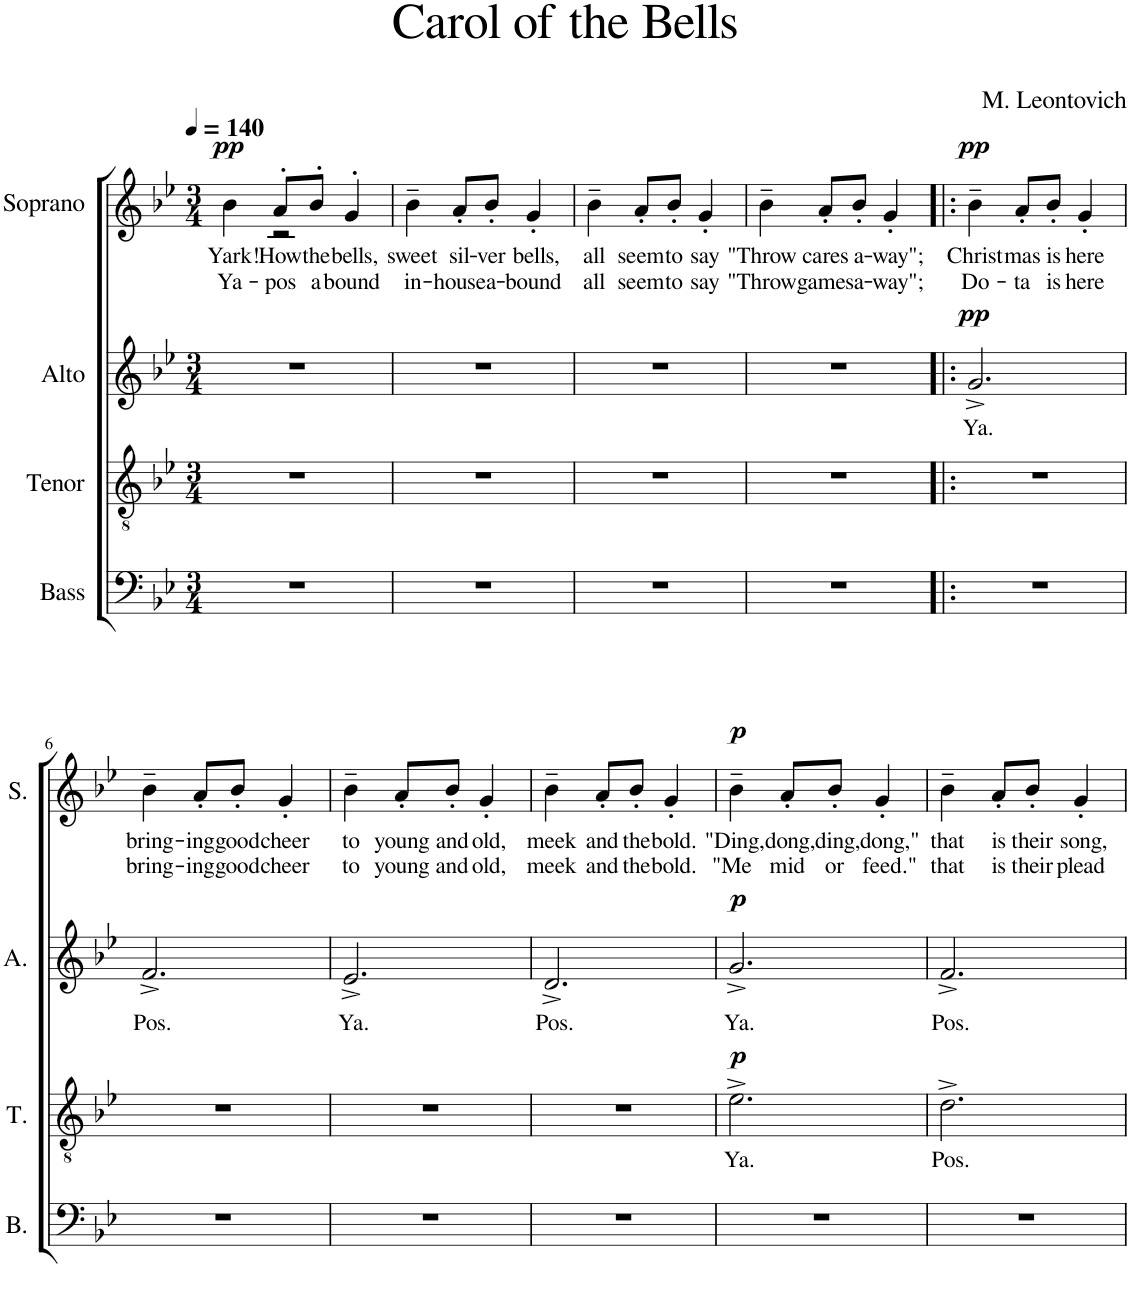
**kern	**kern	**text	**dynam	**kern	**text	**dynam	**kern	**text	**text	**dynam
*part4	*part3	*part3	*part3	*part2	*part2	*part2	*part1	*part1	*part1	*part1
*staff4	*staff3	*staff3	*staff3	*staff2	*staff2	*staff2	*staff1	*staff1	*staff1	*staff1
*I"Bass	*I"Tenor	*	*	*I"Alto	*	*	*I"Soprano	*	*	*
*I'B.	*I'T.	*	*	*I'A.	*	*	*I'S.	*	*	*
*clefF4	*clefGv2	*	*	*clefG2	*	*	*clefG2	*	*	*
*k[b-e-]	*k[b-e-]	*	*	*k[b-e-]	*	*	*k[b-e-]	*	*	*
*M3/4	*M3/4	*	*	*M3/4	*	*	*M3/4	*	*	*
*MM140	*MM140	*	*	*MM140	*	*	*MM140	*	*	*
=1	=1	=1	=1	=1	=1	=1	=1	=1	=1	=1
!	!	!	!	!	!	!	!	!LO:LY:b	!LO:LY:b	!LO:DY:a
*	*	*	*	*	*	*	*^	*	*	*
2.r	2.r	.	.	2.r	.	.	4b-\	4ryy	Yark!	Ya-	pp
!	!	!	!	!	!	!	!	!	!LO:LY:b	!LO:LY:b	!
.	.	.	.	.	.	.	8a'/L	2r	How	-pos	.
!	!	!	!	!	!	!	!	!	!LO:LY:b	!LO:LY:b	!
.	.	.	.	.	.	.	8b-'/J	.	the	a-	.
!	!	!	!	!	!	!	!	!	!LO:LY:b	!LO:LY:b	!
.	.	.	.	.	.	.	4g'/	.	bells,	-bound	.
*	*	*	*	*	*	*	*v	*v	*	*	*
=2	=2	=2	=2	=2	=2	=2	=2	=2	=2	=2
!	!	!	!	!	!	!	!	!LO:LY:b	!LO:LY:b	!
2.r	2.r	.	.	2.r	.	.	4b-~\	sweet	in-	.
!	!	!	!	!	!	!	!	!LO:LY:b	!LO:LY:b	!
.	.	.	.	.	.	.	8a'/L	sil-	-house	.
!	!	!	!	!	!	!	!	!LO:LY:b	!LO:LY:b	!
.	.	.	.	.	.	.	8b-'/J	-ver	a-	.
!	!	!	!	!	!	!	!	!LO:LY:b	!LO:LY:b	!
.	.	.	.	.	.	.	4g'/	bells,	-bound	.
=3	=3	=3	=3	=3	=3	=3	=3	=3	=3	=3
!	!	!	!	!	!	!	!	!LO:LY:b	!LO:LY:b	!
2.r	2.r	.	.	2.r	.	.	4b-~\	all	all	.
!	!	!	!	!	!	!	!	!LO:LY:b	!LO:LY:b	!
.	.	.	.	.	.	.	8a'/L	seem	seem	.
!	!	!	!	!	!	!	!	!LO:LY:b	!LO:LY:b	!
.	.	.	.	.	.	.	8b-'/J	to	to	.
!	!	!	!	!	!	!	!	!LO:LY:b	!LO:LY:b	!
.	.	.	.	.	.	.	4g'/	say	say	.
=4	=4	=4	=4	=4	=4	=4	=4	=4	=4	=4
!	!	!	!	!	!	!	!	!LO:LY:b	!LO:LY:b	!
2.r	2.r	.	.	2.r	.	.	4b-~\	"Throw	"Throw	.
!	!	!	!	!	!	!	!	!LO:LY:b	!LO:LY:b	!
.	.	.	.	.	.	.	8a'/L	cares	games	.
!	!	!	!	!	!	!	!	!LO:LY:b	!LO:LY:b	!
.	.	.	.	.	.	.	8b-'/J	a-	a-	.
!	!	!	!	!	!	!	!	!LO:LY:b	!LO:LY:b	!
.	.	.	.	.	.	.	4g'/	-way";	-way";	.
=5!|:	=5!|:	=5!|:	=5!|:	=5!|:	=5!|:	=5!|:	=5!|:	=5!|:	=5!|:	=5!|:
!	!	!	!	!	!LO:LY:b	!LO:DY:a	!	!LO:LY:b	!LO:LY:b	!LO:DY:a
2.r	2.r	.	.	2.g^/	Ya.	pp	4b-~\	Christ-	Do-	pp
!	!	!	!	!	!	!	!	!LO:LY:b	!LO:LY:b	!
.	.	.	.	.	.	.	8a'/L	-mas	-ta	.
!	!	!	!	!	!	!	!	!LO:LY:b	!LO:LY:b	!
.	.	.	.	.	.	.	8b-'/J	is	is	.
!	!	!	!	!	!	!	!	!LO:LY:b	!LO:LY:b	!
.	.	.	.	.	.	.	4g'/	here	here	.
!!LO:LB:g=z
=6	=6	=6	=6	=6	=6	=6	=6	=6	=6	=6
!	!	!	!	!	!LO:LY:b	!	!	!LO:LY:b	!LO:LY:b	!
2.r	2.r	.	.	2.f^/	Pos.	.	4b-~\	bring-	bring-	.
!	!	!	!	!	!	!	!	!LO:LY:b	!LO:LY:b	!
.	.	.	.	.	.	.	8a'/L	-ing	-ing	.
!	!	!	!	!	!	!	!	!LO:LY:b	!LO:LY:b	!
.	.	.	.	.	.	.	8b-'/J	good	good	.
!	!	!	!	!	!	!	!	!LO:LY:b	!LO:LY:b	!
.	.	.	.	.	.	.	4g'/	cheer	cheer	.
=7	=7	=7	=7	=7	=7	=7	=7	=7	=7	=7
!	!	!	!	!	!LO:LY:b	!	!	!LO:LY:b	!LO:LY:b	!
2.r	2.r	.	.	2.e-^/	Ya.	.	4b-~\	to	to	.
!	!	!	!	!	!	!	!	!LO:LY:b	!LO:LY:b	!
.	.	.	.	.	.	.	8a'/L	young	young	.
!	!	!	!	!	!	!	!	!LO:LY:b	!LO:LY:b	!
.	.	.	.	.	.	.	8b-'/J	and	and	.
!	!	!	!	!	!	!	!	!LO:LY:b	!LO:LY:b	!
.	.	.	.	.	.	.	4g'/	old,	old,	.
=8	=8	=8	=8	=8	=8	=8	=8	=8	=8	=8
!	!	!	!	!	!LO:LY:b	!	!	!LO:LY:b	!LO:LY:b	!
2.r	2.r	.	.	2.d^/	Pos.	.	4b-~\	meek	meek	.
!	!	!	!	!	!	!	!	!LO:LY:b	!LO:LY:b	!
.	.	.	.	.	.	.	8a'/L	and	and	.
!	!	!	!	!	!	!	!	!LO:LY:b	!LO:LY:b	!
.	.	.	.	.	.	.	8b-'/J	the	the	.
!	!	!	!	!	!	!	!	!LO:LY:b	!LO:LY:b	!
.	.	.	.	.	.	.	4g'/	bold.	bold.	.
=9	=9	=9	=9	=9	=9	=9	=9	=9	=9	=9
!	!	!LO:LY:b	!LO:DY:a	!	!LO:LY:b	!LO:DY:a	!	!LO:LY:b	!LO:LY:b	!LO:DY:a
2.r	2.e-^\	Ya.	p	2.g^/	Ya.	p	4b-~\	"Ding,	"Me	p
!	!	!	!	!	!	!	!	!LO:LY:b	!LO:LY:b	!
.	.	.	.	.	.	.	8a'/L	dong,	mid	.
!	!	!	!	!	!	!	!	!LO:LY:b	!LO:LY:b	!
.	.	.	.	.	.	.	8b-'/J	ding,	or	.
!	!	!	!	!	!	!	!	!LO:LY:b	!LO:LY:b	!
.	.	.	.	.	.	.	4g'/	dong,"	feed."	.
=10	=10	=10	=10	=10	=10	=10	=10	=10	=10	=10
!	!	!LO:LY:b	!	!	!LO:LY:b	!	!	!LO:LY:b	!LO:LY:b	!
2.r	2.d^\	Pos.	.	2.f^/	Pos.	.	4b-~\	that	that	.
!	!	!	!	!	!	!	!	!LO:LY:b	!LO:LY:b	!
.	.	.	.	.	.	.	8a'/L	is	is	.
!	!	!	!	!	!	!	!	!LO:LY:b	!LO:LY:b	!
.	.	.	.	.	.	.	8b-'/J	their	their	.
!	!	!	!	!	!	!	!	!LO:LY:b	!LO:LY:b	!
.	.	.	.	.	.	.	4g'/	song,	plead	.
=	=	=	=	=	=	=	=	=	=	=
*-	*-	*-	*-	*-	*-	*-	*-	*-	*-	*-
